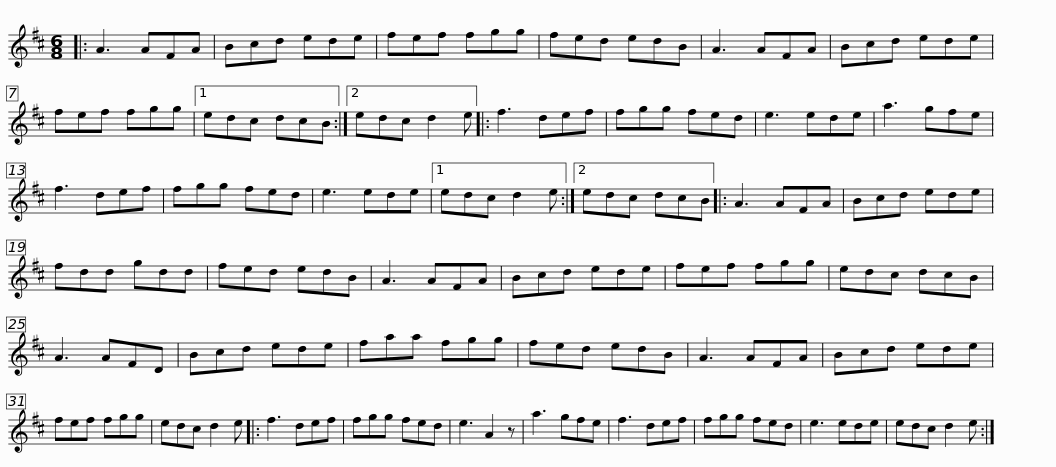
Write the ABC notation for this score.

X:1
L:1/8
M:6/8
I:linebreak $
K:D
V:1 treble
V:1
|: A3 AFA | Bcd ede | fef fgg | fed edB | A3 AFA | %5
 Bcd ede | fef fgg |1$ edc dcB :|2 edc d2 e |: f3 def | %10
 fgg fed | e3 ede | a3 gfe | f3 def | fgg fed |$ %15
 e3 ede |1 edc d2 e :|2 edc dcB |: A3 AFA | Bcd ede | %20
 fdd gdd | fed edB | A3 AFA |$ Bcd ede | fef fgg | %25
 edc dcB | A3 AFD | Bcd ede | faa fgg | fed edB | %30
 A3 AFA |$ Bcd ede | fef fgg | edc d2 e |: f3 def | %35
 fgg fed | e3 A2 z | a3 gfe | f3 def |$ fgg fed | %40
 e3 ede | edc d2 e :| %42
